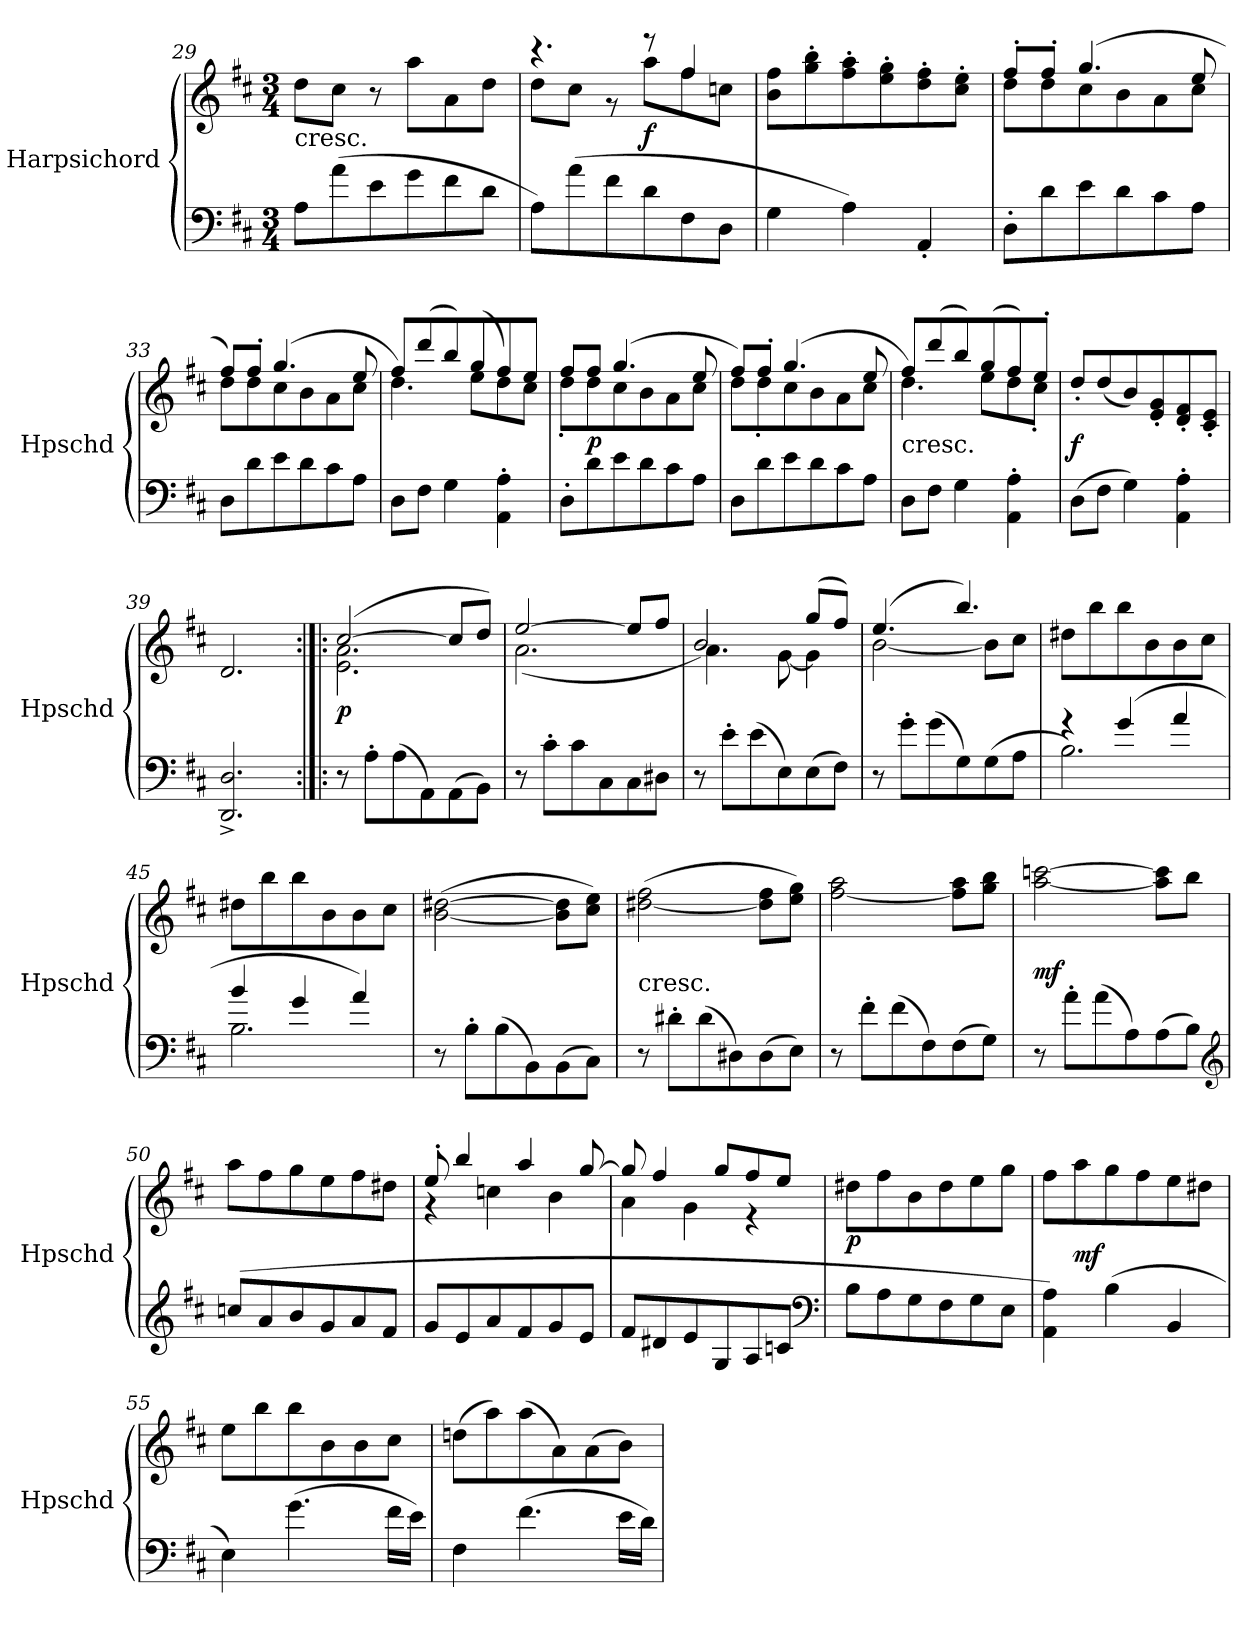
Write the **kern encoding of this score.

**kern	**kern	**dynam
*part1	*part1	*part1
*staff2	*staff1	*staff1/2
*I"Harpsichord	*	*
*I'Hpschd	*	*
*clefF4	*clefG2	*
*k[f#c#]	*k[f#c#]	*
*b:	*b:	*
*M3/4	*M3/4	*
=29	=29	=29
!	!LO:TX:c:t=cresc.	!
8A\L	8dd\L	.
(8a\	8cc#\J	.
8e\	8r	.
8g\	8aa\L	.
8f#\	8a\	.
8d\J	8dd\J	.
=30	=30	=30
*	*^	*
8A\L)	4.r	8dd\L	.
(8a\	.	8cc#\J	.
8f#\	.	8r	.
8d\	8r	8aa\L	f
8F#\	4ff#/	8ff#\	.
8D\J	.	8ccn\J	.
*	*v	*v	*
=31	=31	=31
4G\	8b\ 8ff#\L	.
.	8gg'\ 8bb'\	.
4A\)	8ff#'\ 8aa'\	.
.	8ee'\ 8gg'\	.
4AA'/	8dd'\ 8ff#'\	.
.	8cc#'\ 8ee'\J	.
=32	=32	=32
*	*^	*
8D'\L	8ff#'/L	8dd\L	.
8d\	8ff#'/J	8dd\	.
8e\	(4.gg/	8cc#\	.
8d\	.	8b\	.
8c#\	.	8a\	.
8A\J	8ee/	8cc#\J	.
=33	=33	=33	=33
8D\L	8ff#/L)	8dd\L	.
8d\	8ff#'/J	8dd\	.
8e\	(4.gg/	8cc#\	.
8d\	.	8b\	.
8c#\	.	8a\	.
8A\J	8ee/	8cc#\J	.
=34	=34	=34	=34
8D\L	8ff#/L	4.dd\)	.
8F#\J	(8ddd/	.	.
4G\	8bb/)	.	.
.	(8gg/	8ee\L	.
4AA'\ 4A'\	8ff#/	8dd\)	.
.	8ee/J	8cc#\J	.
=35	=35	=35	=35
8D'\L	8ff#/L	8dd'\L	.
8d\	8ff#/J	8dd\	p
8e\	(4.gg/	8cc#\	.
8d\	.	8b\	.
8c#\	.	8a\	.
8A\J	8ee/	8cc#\J	.
=36	=36	=36	=36
8D\L	8ff#/L)	8dd\L	.
8d\	8ff#'/J	8dd'\	.
8e\	(4.gg/	8cc#\	.
8d\	.	8b\	.
8c#\	.	8a\	.
8A\J	8ee/	8cc#\J	.
=37	=37	=37	=37
!	!LO:TX:c:t=cresc.	!	!
8D\L	8ff#/L	4.dd\)	.
8F#\J	(8ddd/	.	.
4G\	8bb/)	.	.
.	(8gg/	8ee\L	.
4AA'\ 4A'\	8ff#/)	8dd\	.
.	8ee'/J	8cc#'\J	.
*	*v	*v	*
=38	=38	=38
(8D\L	8dd'/L	f
8F#\J	(8dd/	.
4G\)	8b/)	.
.	8e'/ 8g'/	.
4AA'\ 4A'\	8d'/ 8f#'/	.
.	8c#'/ 8e'/J	.
=39	=39	=39
2.DD^/ 2.D^/	2.d/	.
=40:|!|:	=40:|!|:	=40:|!|:
*	*^	*
8r	([2cc#/	2.e\ 2.a\	p
8A'\L	.	.	.
(8A\	.	.	.
8AA\)	.	.	.
(8AA\	8cc#/L]	.	.
8BB\J)	8dd/J)	.	.
=41	=41	=41	=41
8r	[2ee/	(2.a\	.
8c#'\L	.	.	.
8c#\	.	.	.
8C#\	.	.	.
8C#\	8ee/L]	.	.
8D#X\J	8ff#/J	.	.
=42	=42	=42	=42
8r	2b/)	4.a\	.
8e'\L	.	.	.
(8e\	.	.	.
8E\)	.	[8g\	.
(8E\	(8gg/L	4g\]	.
8F#\J)	8ff#/J)	.	.
=43	=43	=43	=43
8r	(4.ee/	[2b\	.
8g'\L	.	.	.
(8g\	.	.	.
8G\)	4.bb/)	.	.
(8G\	.	8b\L]	.
8A\J	.	8cc#\J	.
*	*v	*v	*
=44	=44	=44
*^	*	*
4r	2.B\)	8dd#X\L	.
.	.	8bb\	.
(4g/	.	8bb\	.
.	.	8b\	.
4a/	.	8b\	.
.	.	8cc#\J	.
=45	=45	=45	=45
4b/	2.B\	8dd#X\L	.
.	.	8bb\	.
4g/	.	8bb\	.
.	.	8b\	.
4a/)	.	8b\	.
.	.	8cc#\J	.
*v	*v	*	*
=46	=46	=46
8r	([2b\ [2dd#X\	.
8B'\L	.	.
(8B\	.	.
8BB\)	.	.
(8BB\	8b]\ 8dd#]\L	.
8C#\J)	8cc#\ 8ee\J)	.
=47	=47	=47
!	!LO:TX:c:t=cresc.	!
8r	([2dd#X\ 2ff#\	.
8d#X'\L	.	.
(8d#\	.	.
8D#X\)	.	.
(8D#\	8dd#]\ 8ff#\L	.
8E\J)	8ee\ 8gg\J)	.
=48	=48	=48
8r	[2ff#\ 2aa\	.
8f#'\L	.	.
(8f#\	.	.
8F#\)	.	.
(8F#\	8ff#]\ 8aa\L	.
8G\J)	8gg\ 8bb\J	.
=49	=49	=49
8r	[2aa\ [2cccn\	mf
8a'\L	.	.
(8a\	.	.
8A\)	.	.
(8A\	8aa]\ 8ccc]\L	.
8B\J)	8bb\J	.
*clefG2	*	*
=50	=50	=50
(8ccn/L	8aa\L	.
8a/	8ff#\	.
8b/	8gg\	.
8g/	8ee\	.
8a/	8ff#\	.
8f#/J	8dd#X\J	.
=51	=51	=51
*	*^	*
8g/L	8ee'/	4r	.
8e/	4bb/	.	.
8a/	.	4ccn\	.
8f#/	4aa/	.	.
8g/	.	4b\	.
8e/J	[8gg/	.	.
=52	=52	=52	=52
8f#/L	8gg/]	4a\	.
8d#X/	4ff#/	.	.
8e/	.	4g\	.
8G/	8gg/L	.	.
8A/	8ff#/	4r	.
8cn/J	8ee/J	.	.
*	*v	*v	*
*clefF4	*	*
=53	=53	=53
8B\L	8dd#X\L	p
8A\	8ff#\	.
8G\	8b\	.
8F#\	8dd#\	.
8G\	8ee\	.
8E\J	8gg\J	.
=54	=54	=54
4AA\ 4A\)	8ff#\L	.
.	8aa\	mf
(4B\	8gg\	.
.	8ff#\	.
4BB/	8ee\	.
.	8dd#X\J	.
=55	=55	=55
4E\)	8ee\L	.
.	8bb\	.
(4.g\	8bb\	.
.	8b\	.
.	8b\	.
16f#\LL	8cc#\J	.
16e\JJ)	.	.
=56	=56	=56
4F#\	(8ddn\L	.
.	8aa\)	.
(4.f#\	(8aa\	.
.	8a\)	.
.	(8a\	.
16e\LL	8b\J)	.
16d\JJ)	.	.
=	=	=
*-	*-	*-
